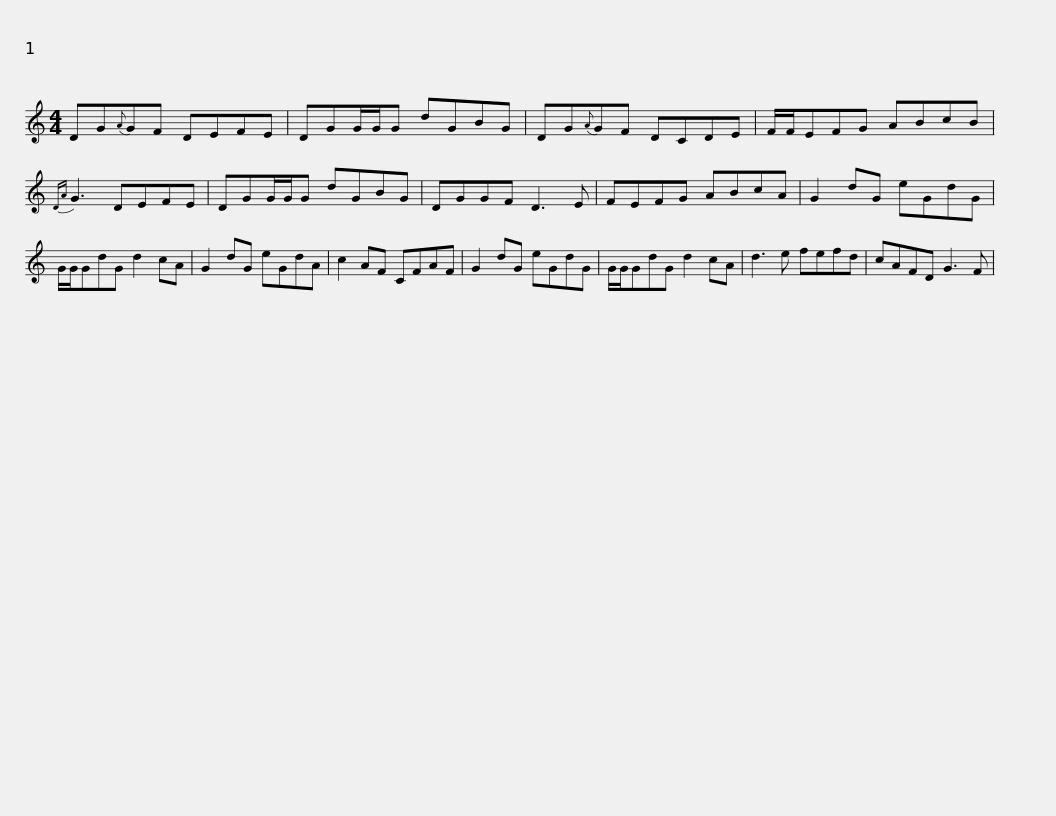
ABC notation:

X:1
L:1/8
M:4/4
I:linebreak $
K:C
V:1 treble
V:1
 DG{A}GF DEFE | DGG/G/G dGBG | DG{A}GF DCDE | F/F/EFG ABcB |{DA} G3 DEFE |$ %5
 DGG/G/G dGBG | DGGF D3 E | FEFG ABcA | G2 dG eGdG | G/G/GdG d2 cA | %10
 G2 dG eGdA |$ c2 AF CFAF | G2 dG eGdG | G/G/GdG d2 cA | d3 e fefd | %15
 cAFD G3 F | %16
